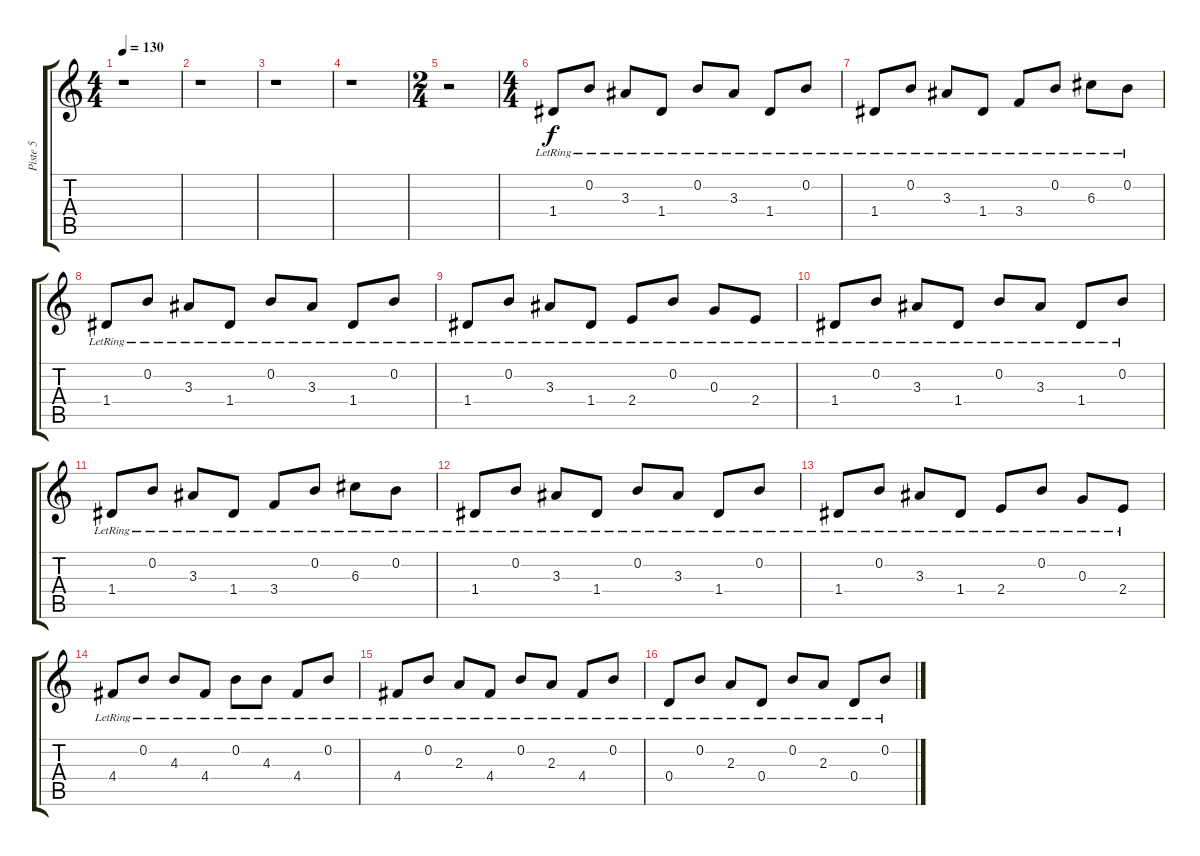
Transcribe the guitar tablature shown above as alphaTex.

\track ("Piste 5" "Piste 5") {instrument acousticguitarsteel}
\staff {score tabs}
\tuning (E4 B3 G3 D3 A2 E2) {hide}
\ts (4 4)
\tempo 130
\clef g2
\ks c
r.1{dy f} |
r.1 |
r.1 |
r.1 |
\ts (2 4)
r.2 |
\ts (4 4)
1.4{lr}.8 0.2{lr}.8 3.3{lr}.8 1.4{lr}.8 0.2{lr}.8 3.3{lr}.8 1.4{lr}.8 0.2{lr}.8 |
1.4{lr}.8 0.2{lr}.8 3.3{lr}.8 1.4{lr}.8 3.4{lr}.8 0.2{lr}.8 6.3{lr}.8 0.2{lr}.8 |
1.4{lr}.8 0.2{lr}.8 3.3{lr}.8 1.4{lr}.8 0.2{lr}.8 3.3{lr}.8 1.4{lr}.8 0.2{lr}.8 |
1.4{lr}.8 0.2{lr}.8 3.3{lr}.8 1.4{lr}.8 2.4{lr}.8 0.2{lr}.8 0.3{lr}.8 2.4{lr}.8 |
1.4{lr}.8 0.2{lr}.8 3.3{lr}.8 1.4{lr}.8 0.2{lr}.8 3.3{lr}.8 1.4{lr}.8 0.2{lr}.8 |
1.4{lr}.8 0.2{lr}.8 3.3{lr}.8 1.4{lr}.8 3.4{lr}.8 0.2{lr}.8 6.3{lr}.8 0.2{lr}.8 |
1.4{lr}.8 0.2{lr}.8 3.3{lr}.8 1.4{lr}.8 0.2{lr}.8 3.3{lr}.8 1.4{lr}.8 0.2{lr}.8 |
1.4{lr}.8 0.2{lr}.8 3.3{lr}.8 1.4{lr}.8 2.4{lr}.8 0.2{lr}.8 0.3{lr}.8 2.4{lr}.8 |
4.4{lr}.8 0.2{lr}.8 4.3{lr}.8 4.4{lr}.8 0.2{lr}.8 4.3{lr}.8 4.4{lr}.8 0.2{lr}.8 |
4.4{lr}.8 0.2{lr}.8 2.3{lr}.8 4.4{lr}.8 0.2{lr}.8 2.3{lr}.8 4.4{lr}.8 0.2{lr}.8 |
0.4{lr}.8 0.2{lr}.8 2.3{lr}.8 0.4{lr}.8 0.2{lr}.8 2.3{lr}.8 0.4{lr}.8 0.2{lr}.8
